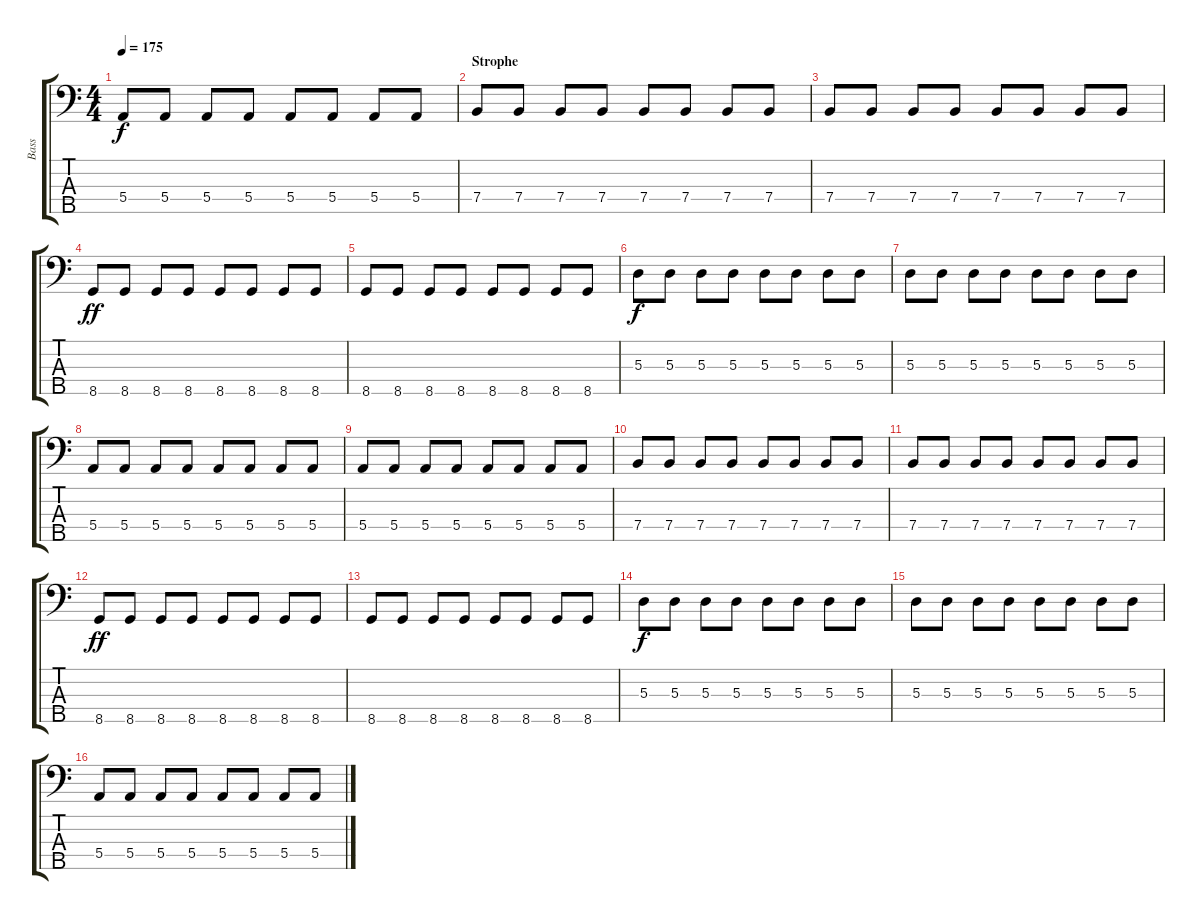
\track ("Bass" "Bass") {instrument electricbassfinger}
\staff {score tabs}
\tuning (G2 D2 A1 E1 B0) {hide}
\ts (4 4)
\tempo 175
\clef f4
\ks c
5.4.8{dy f} 5.4.8 5.4.8 5.4.8 5.4.8 5.4.8 5.4.8 5.4.8 |
\section ("" "Strophe")
7.4.8 7.4.8 7.4.8 7.4.8 7.4.8 7.4.8 7.4.8 7.4.8 |
7.4.8 7.4.8 7.4.8 7.4.8 7.4.8 7.4.8 7.4.8 7.4.8 |
8.5.8{dy ff} 8.5.8 8.5.8 8.5.8 8.5.8 8.5.8 8.5.8 8.5.8 |
8.5.8 8.5.8 8.5.8 8.5.8 8.5.8 8.5.8 8.5.8 8.5.8 |
5.3.8{dy f} 5.3.8 5.3.8 5.3.8 5.3.8 5.3.8 5.3.8 5.3.8 |
5.3.8 5.3.8 5.3.8 5.3.8 5.3.8 5.3.8 5.3.8 5.3.8 |
5.4.8 5.4.8 5.4.8 5.4.8 5.4.8 5.4.8 5.4.8 5.4.8 |
5.4.8 5.4.8 5.4.8 5.4.8 5.4.8 5.4.8 5.4.8 5.4.8 |
7.4.8 7.4.8 7.4.8 7.4.8 7.4.8 7.4.8 7.4.8 7.4.8 |
7.4.8 7.4.8 7.4.8 7.4.8 7.4.8 7.4.8 7.4.8 7.4.8 |
8.5.8{dy ff} 8.5.8 8.5.8 8.5.8 8.5.8 8.5.8 8.5.8 8.5.8 |
8.5.8 8.5.8 8.5.8 8.5.8 8.5.8 8.5.8 8.5.8 8.5.8 |
5.3.8{dy f} 5.3.8 5.3.8 5.3.8 5.3.8 5.3.8 5.3.8 5.3.8 |
5.3.8 5.3.8 5.3.8 5.3.8 5.3.8 5.3.8 5.3.8 5.3.8 |
5.4.8 5.4.8 5.4.8 5.4.8 5.4.8 5.4.8 5.4.8 5.4.8
